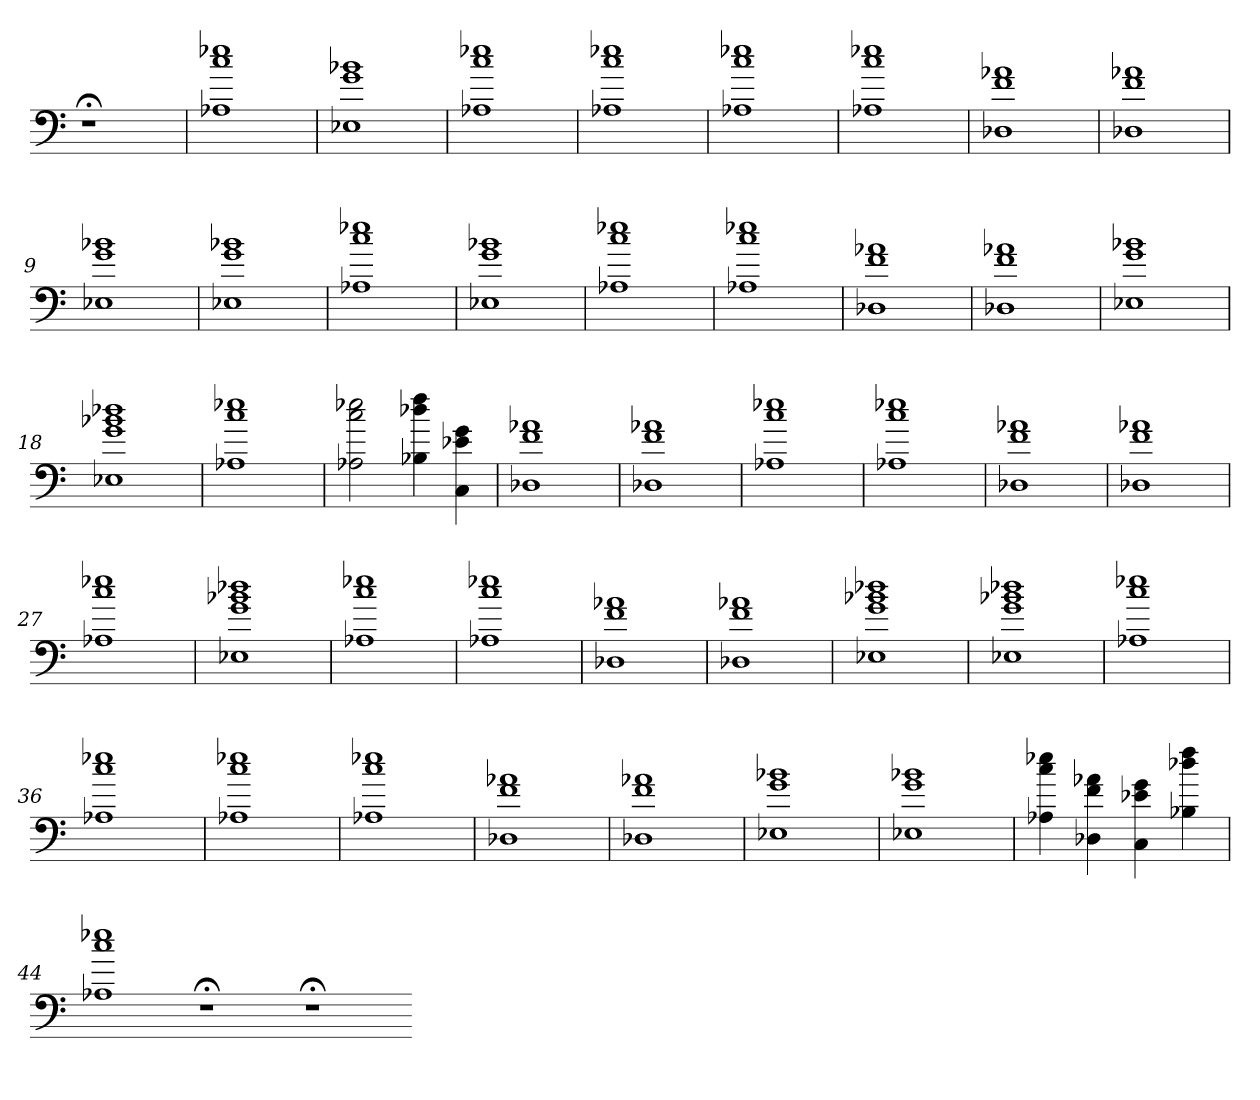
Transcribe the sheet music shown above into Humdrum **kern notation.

**kern
*part1
*staff1
=
1r;<
=1
1A-X 1cc 1ee-X
=2
1E-X 1g 1b-X
=3
1A-X 1cc 1ee-X
=4
1A-X 1cc 1ee-X
=5
1A-X 1cc 1ee-X
=6
1A-X 1cc 1ee-X
=7
1D-X 1f 1a-X
=8
1D-X 1f 1a-X
=9
1E-X 1g 1b-X
=10
1E-X 1g 1b-X
=11
1A-X 1cc 1ee-X
=12
1E-X 1g 1b-X
=13
1A-X 1cc 1ee-X
=14
1A-X 1cc 1ee-X
=15
1D-X 1f 1a-X
=16
1D-X 1f 1a-X
=17
1E-X 1g 1b-X
=18
1E-X 1g 1b-X 1dd-X
=19
1A-X 1cc 1ee-X
=20
2A-X 2cc 2ee-X
4B-X 4dd-X 4ff
4C 4e-X 4g
=21
1D-X 1f 1a-X
=22
1D-X 1f 1a-X
=23
1A-X 1cc 1ee-X
=24
1A-X 1cc 1ee-X
=25
1D-X 1f 1a-X
=26
1D-X 1f 1a-X
=27
1A-X 1cc 1ee-X
=28
1E-X 1g 1b-X 1dd-X
=29
1A-X 1cc 1ee-X
=30
1A-X 1cc 1ee-X
=31
1D-X 1f 1a-X
=32
1D-X 1f 1a-X
=33
1E-X 1g 1b-X 1dd-X
=34
1E-X 1g 1b-X 1dd-X
=35
1A-X 1cc 1ee-X
=36
1A-X 1cc 1ee-X
=37
1A-X 1cc 1ee-X
=38
1A-X 1cc 1ee-X
=39
1D-X 1f 1a-X
=40
1D-X 1f 1a-X
=41
1E-X 1g 1b-X
=42
1E-X 1g 1b-X
=43
4A-X 4cc 4ee-X
4D-X 4f 4a-X
4C 4e-X 4g
4B-X 4dd-X 4ff
=44
1A-X 1cc 1ee-X
1r;<
1r;<
=-
*-
